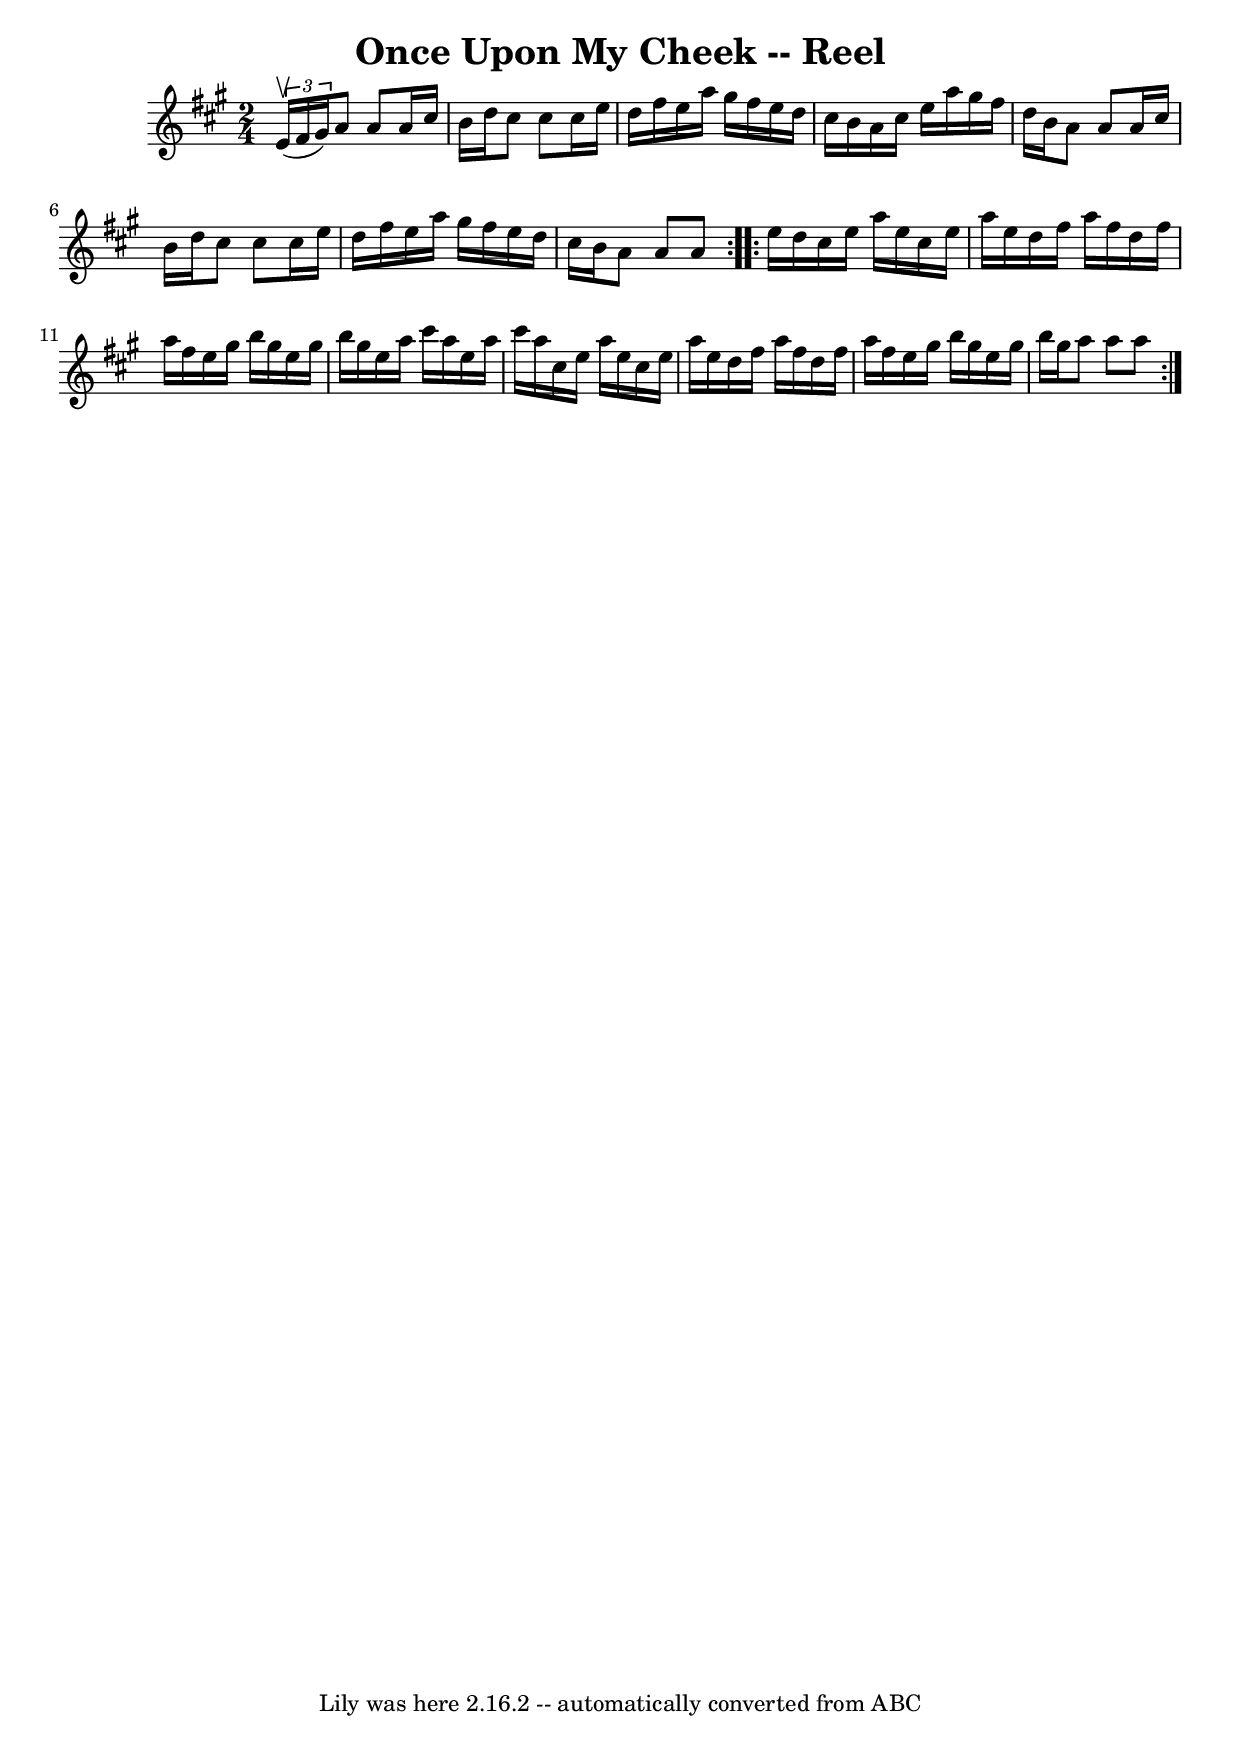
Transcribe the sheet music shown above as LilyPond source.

\version "2.16.2"
\include "Mammoth.ily"
\header {
  %% book = "Ryan's Mammoth Collection"
  crossRefNumber = "1"
  footnotes = ""
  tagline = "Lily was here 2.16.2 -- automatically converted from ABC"
  title = "Once Upon My Cheek -- Reel"

}
voicedefault =  {



  \repeat volta 2 {

    \time 2/4 
    \key a \major
    \times 2/3 { e'16^\upbow(fis'16 gis'16) 
	       }  |
    a'8 a'8 a'16 cis''16 b'16 d''16  |
    cis''8    
    cis''8 cis''16 e''16 d''16 fis''16  |
    e''16 a''16    
    gis''16 fis''16 e''16 d''16 cis''16 b'16  |
    a'16    
    cis''16 e''16 a''16 gis''16 fis''16 d''16 b'16  |
    
    a'8 a'8 a'16 cis''16 b'16 d''16  |
    cis''8 cis''8    
    cis''16 e''16 d''16 fis''16  |
    e''16 a''16 gis''16    
    fis''16 e''16 d''16 cis''16 b'16  |
    a'8 a'8 a'8  

  } 
  \repeat volta 2 {
    e''16 d''16  |
    cis''16 e''16 a''16    
    e''16 cis''16 e''16 a''16 e''16  |
    d''16 fis''16    
    a''16 fis''16 d''16 fis''16 a''16 fis''16  |
    e''16    
    gis''16 b''16 gis''16 e''16 gis''16 b''16 gis''16  |
    
    e''16 a''16 cis'''16 a''16 e''16 a''16 cis'''16 a''16   |
    cis''16 e''16 a''16 e''16 cis''16 e''16 a''16    
    e''16  |
    d''16 fis''16 a''16 fis''16 d''16 fis''16    
    a''16 fis''16  |
    e''16 gis''16 b''16 gis''16 e''16    
    gis''16 b''16 gis''16  |
    a''8 a''8 a''8  
  }   

}

\score{
  <<

    \context Staff="default"
    {
      \voicedefault 
      
    }

  >>
  \layout {
    
  }
  \midi {
  }

}
